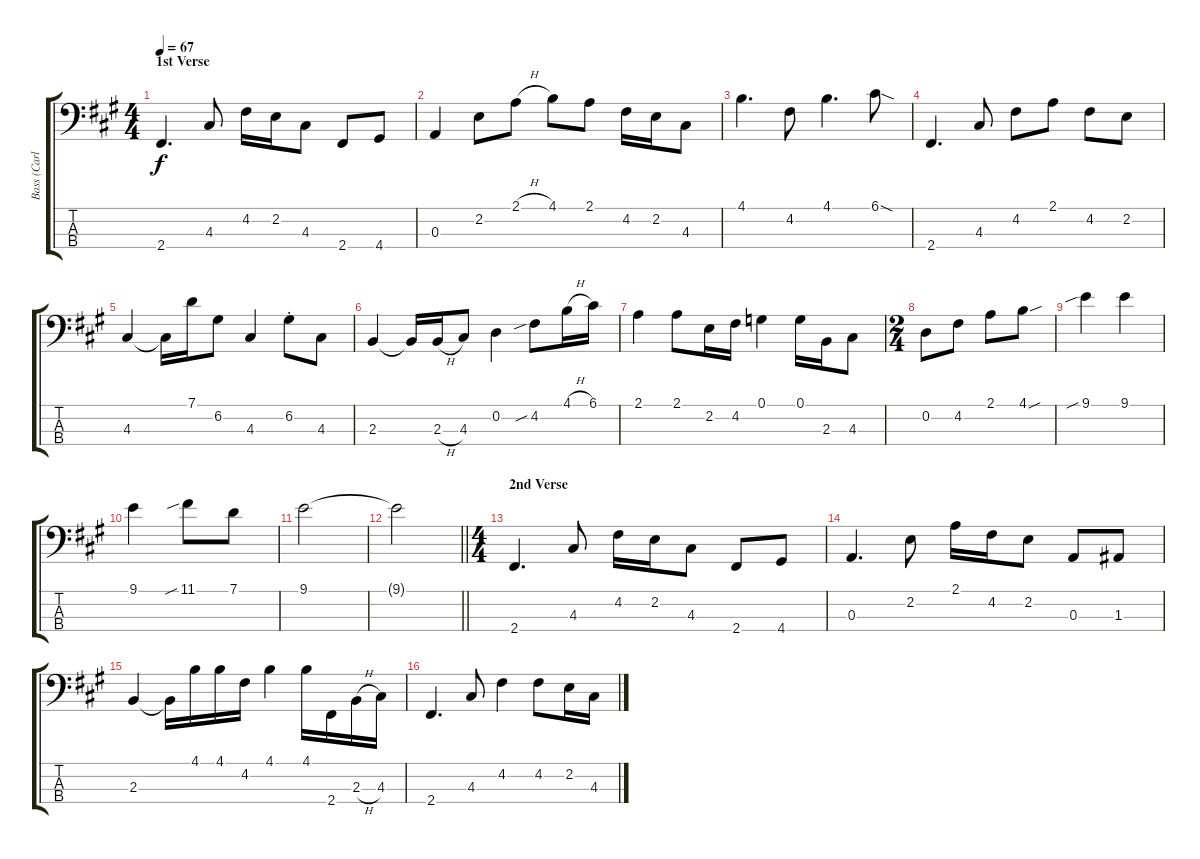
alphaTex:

\track ("Bass (Carl Radle)" "Bass (Carl") {instrument electricbassfinger}
\staff {score tabs}
\tuning (G2 D2 A1 E1) {hide}
\ts (4 4)
\section ("" "1st Verse")
\tempo 67
\clef f4
\ks a
2.4.4{d dy f} 4.3.8 4.2.16 2.2.16 4.3.8 2.4.8 4.4.8 |
0.3.4 2.2.8 2.1{h}.8 4.1.8 2.1.8 4.2.16 2.2.16 4.3.8 |
4.1.4{d} 4.2.8 4.1.4{d} 6.1{sod}.8 |
2.4.4{d} 4.3.8 4.2.8 2.1.8 4.2.8 2.2.8 |
4.3.4 4.3{t}.16 7.1.16 6.2.8 4.3.4 6.2{st}.8 4.3.8 |
2.3.4 2.3{t}.16 2.3{h}.16 4.3.8 0.2.4 4.2{sib}.8 4.1{h}.16 6.1.16 |
2.1.4 2.1.8 2.2.16 4.2.16 0.1.4 0.1.16 2.3.16 4.3.8 |
\ts (2 4)
0.2.8 4.2.8 2.1.8 4.1{sou}.8 |
9.1{sib}.4 9.1.4 |
9.1.4 11.1{sib}.8 7.1.8 |
9.1.2 |
\barLineRight lightlight
9.1{t}.2 |
\ts (4 4)
\section ("" "2nd Verse")
2.4.4{d} 4.3.8 4.2.16 2.2.16 4.3.8 2.4.8 4.4.8 |
0.3.4{d} 2.2.8 2.1.16 4.2.16 2.2.8 0.3.8 1.3.8 |
2.3.4 2.3{t}.16 4.1.16 4.1.16 4.2.16 4.1.4 4.1.16 2.4.16 2.3{h}.16 4.3.16 |
2.4.4{d} 4.3.8 4.2.4 4.2.8 2.2.16 4.3.16
